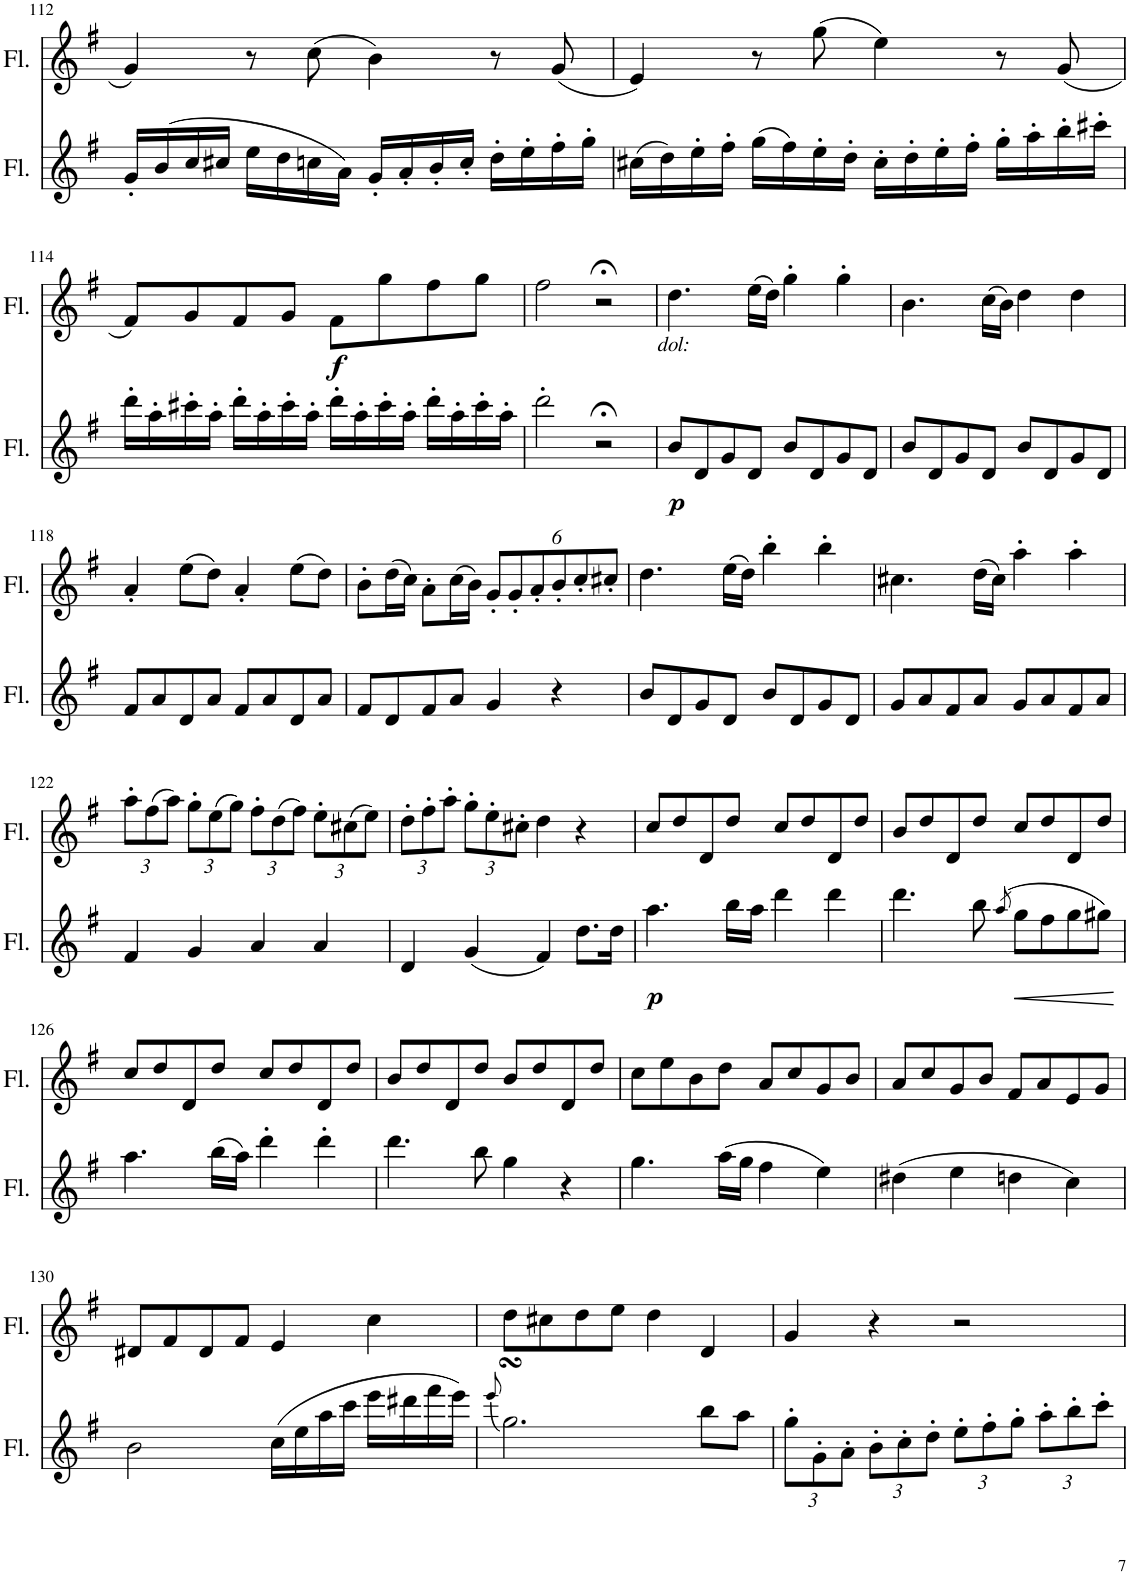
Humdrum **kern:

**kern	**dynam	**kern	**dynam
*part2	*part2	*part1	*part1
*staff2	*staff2	*staff1	*staff1
*I"Flöte	*	*I"Flöte	*
*I'Fl.	*	*I'Fl.	*
!!LO:PB:g=z
*clefG2	*	*clefG2	*
*k[f#]	*	*k[f#]	*
*M4/4	*	*M4/4	*
*met(c)	*	*met(c)	*
=112	=112	=112	=112
16g'/LL	.	4g/	.
(16b/	.	.	.
16cc/	.	.	.
16cc#X/JJ	.	.	.
16ee\LL	.	8r	.
16dd\	.	.	.
16ccn\	.	(8cc\	.
16a\JJ)	.	.	.
16g'/LL	.	4b\)	.
16a'/	.	.	.
16b'/	.	.	.
16cc'/JJ	.	.	.
16dd'\LL	.	8r	.
16ee'\	.	.	.
16ff#'\	.	(8g/	.
16gg'\JJ	.	.	.
=113	=113	=113	=113
(16cc#X\LL	.	4e/)	.
16dd\)	.	.	.
16ee'\	.	.	.
16ff#'\JJ	.	.	.
(16gg\LL	.	8r	.
16ff#\)	.	.	.
16ee'\	.	(8gg\	.
16dd'\JJ	.	.	.
16cc#'\LL	.	4ee\)	.
16dd'\	.	.	.
16ee'\	.	.	.
16ff#'\JJ	.	.	.
16gg'\LL	.	8r	.
16aa'\	.	.	.
16bb'\	.	(8g/	.
16ccc#X'\JJ	.	.	.
!!LO:LB:g=z
=114	=114	=114	=114
16ddd'\LL	.	8f#/L)	.
16aa'\	.	.	.
16ccc#X'\	.	8g/	.
16aa'\JJ	.	.	.
16ddd'\LL	.	8f#/	.
16aa'\	.	.	.
16ccc#'\	.	8g/J	.
16aa'\JJ	.	.	.
!	!	!	!LO:DY:b
16ddd'\LL	.	8f#\L	f
16aa'\	.	.	.
16ccc#'\	.	8gg\	.
16aa'\JJ	.	.	.
16ddd'\LL	.	8ff#\	.
16aa'\	.	.	.
16ccc#'\	.	8gg\J	.
16aa'\JJ	.	.	.
=115	=115	=115	=115
2ddd'\	.	2ff#\	.
2r;<	.	2r;<	.
=116	=116	=116	=116
!	!LO:DY:b	!	!LO:DY:b
8b/L	p	4.dd\	other-dynamics
8d/	.	.	.
8g/	.	.	.
8d/J	.	(16ee\LL	.
.	.	16dd\JJ)	.
8b/L	.	4gg'\	.
8d/	.	.	.
8g/	.	4gg'\	.
8d/J	.	.	.
=117	=117	=117	=117
8b/L	.	4.b\	.
8d/	.	.	.
8g/	.	.	.
8d/J	.	(16cc\LL	.
.	.	16b\JJ)	.
8b/L	.	4dd\	.
8d/	.	.	.
8g/	.	4dd\	.
8d/J	.	.	.
!!LO:LB:g=z
=118	=118	=118	=118
8f#/L	.	4a'/	.
8a/	.	.	.
8d/	.	(8ee\L	.
8a/J	.	8dd\J)	.
8f#/L	.	4a'/	.
8a/	.	.	.
8d/	.	(8ee\L	.
8a/J	.	8dd\J)	.
=119	=119	=119	=119
8f#/L	.	8b'\L	.
8d/	.	(16dd\L	.
.	.	16cc\JJ)	.
8f#/	.	8a'\L	.
8a/J	.	(16cc\L	.
.	.	16b\JJ)	.
*	*	*Xbrackettup	*
4g/	.	12g'/L	.
.	.	12g'/	.
.	.	12a'/	.
4r	.	12b'/	.
.	.	12cc'/	.
.	.	12cc#X'/J	.
=120	=120	=120	=120
8b/L	.	4.dd\	.
8d/	.	.	.
8g/	.	.	.
8d/J	.	(16ee\LL	.
.	.	16dd\JJ)	.
8b/L	.	4bb'\	.
8d/	.	.	.
8g/	.	4bb'\	.
8d/J	.	.	.
=121	=121	=121	=121
8g/L	.	4.cc#X\	.
8a/	.	.	.
8f#/	.	.	.
8a/J	.	(16dd\LL	.
.	.	16cc#\JJ)	.
8g/L	.	4aa'\	.
8a/	.	.	.
8f#/	.	4aa'\	.
8a/J	.	.	.
!!LO:LB:g=z
=122	=122	=122	=122
4f#/	.	12aa'\L	.
.	.	(12ff#\	.
.	.	12aa\J)	.
4g/	.	12gg'\L	.
.	.	(12ee\	.
.	.	12gg\J)	.
4a/	.	12ff#'\L	.
.	.	(12dd\	.
.	.	12ff#\J)	.
4a/	.	12ee'\L	.
.	.	(12cc#X\	.
.	.	12ee\J)	.
=123	=123	=123	=123
4d/	.	12dd'\L	.
.	.	12ff#'\	.
.	.	12aa'\J	.
(4g/	.	12gg'\L	.
.	.	12ee'\	.
.	.	12cc#X'\J	.
4f#/)	.	4dd\	.
8.dd\L	.	4r	.
16dd\Jk	.	.	.
=124	=124	=124	=124
!	!LO:DY:b	!	!
4.aa\	p	8cc/L	.
.	.	8dd/	.
.	.	8d/	.
16bb\LL	.	8dd/J	.
16aa\JJ	.	.	.
4ddd\	.	8cc/L	.
.	.	8dd/	.
4ddd\	.	8d/	.
.	.	8dd/J	.
=125	=125	=125	=125
4.ddd\	.	8b/L	.
.	.	8dd/	.
.	.	8d/	.
8bb\	.	8dd/J	.
(8qaa/	.	.	.
8gg\L	.	8cc/L	.
8ff#\	.	8dd/	.
8gg\	.	8d/	.
8gg#X\J)	.	8dd/J	.
!!LO:LB:g=z
=126	=126	=126	=126
4.aa\	.	8cc/L	.
.	.	8dd/	.
.	.	8d/	.
(16bb\LL	.	8dd/J	.
16aa\JJ)	.	.	.
4ddd'\	.	8cc/L	.
.	.	8dd/	.
4ddd'\	.	8d/	.
.	.	8dd/J	.
=127	=127	=127	=127
4.ddd\	.	8b/L	.
.	.	8dd/	.
.	.	8d/	.
8bb\	.	8dd/J	.
4gg\	.	8b/L	.
.	.	8dd/	.
4r	.	8d/	.
.	.	8dd/J	.
=128	=128	=128	=128
4.gg\	.	8cc\L	.
.	.	8ee\	.
.	.	8b\	.
(16aa\LL	.	8dd\J	.
16gg\JJ	.	.	.
4ff#\	.	8a/L	.
.	.	8cc/	.
4ee\)	.	8g/	.
.	.	8b/J	.
=129	=129	=129	=129
(4dd#X\	.	8a/L	.
.	.	8cc/	.
4ee\	.	8g/	.
.	.	8b/J	.
4ddn\	.	8f#/L	.
.	.	8a/	.
4cc\)	.	8e/	.
.	.	8g/J	.
!!LO:LB:g=z
=130	=130	=130	=130
2b\	.	8d#X/L	.
.	.	8f#/	.
.	.	8d#/	.
.	.	8f#/J	.
(16cc\LL	.	4e/	.
16ee\	.	.	.
16aa\	.	.	.
16ccc\JJ	.	.	.
16eee\LL	.	4cc\	.
16ddd#X\	.	.	.
16fff#\	.	.	.
16eee\JJ)	.	.	.
=131	=131	=131	=131
(8qeee/	.	.	.
2.ggsSSs\)	.	8dd\L	.
.	.	8cc#X\	.
.	.	8dd\	.
.	.	8ee\J	.
.	.	4dd\	.
8bb\L	.	4d/	.
8aa\J	.	.	.
=132	=132	=132	=132
*Xbrackettup	*	*	*
12gg'\L	.	4g/	.
12g'\	.	.	.
12a'\J	.	.	.
12b'\L	.	4r	.
12cc'\	.	.	.
12dd'\J	.	.	.
12ee'\L	.	2r	.
12ff#'\	.	.	.
12gg'\J	.	.	.
12aa'\L	.	.	.
12bb'\	.	.	.
12ccc'\J	.	.	.
=	=	=	=
*-	*-	*-	*-
